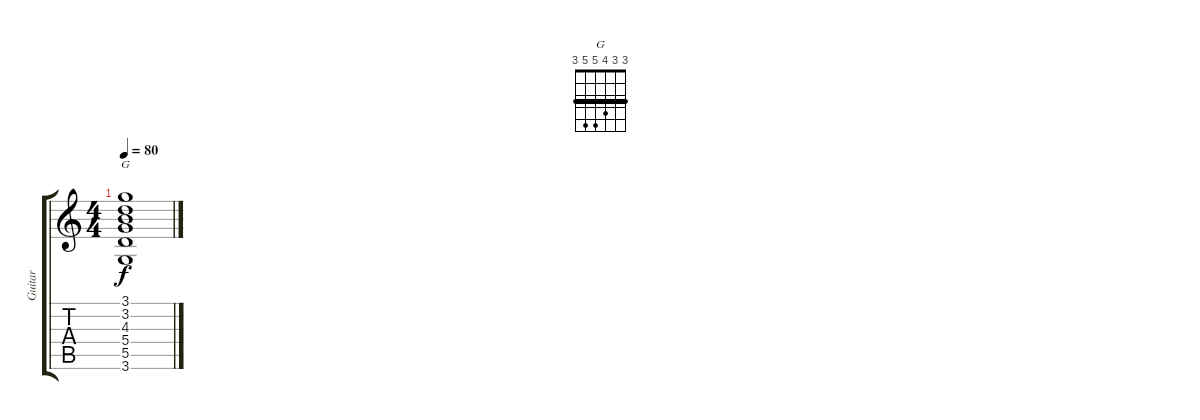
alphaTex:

\track ("Guitar" "Guitar") {instrument electricguitarclean}
\staff {score tabs}
\tuning (E4 B3 G3 D3 A2 E2) {hide}
\chord ("G" 3 3 4 5 5 3) {barre 3}
\ts (4 4)
\tempo 80
\clef g2
\ks c
(3.1 3.2 4.3 5.4 5.5 3.6).1{ch "G" dy f}
